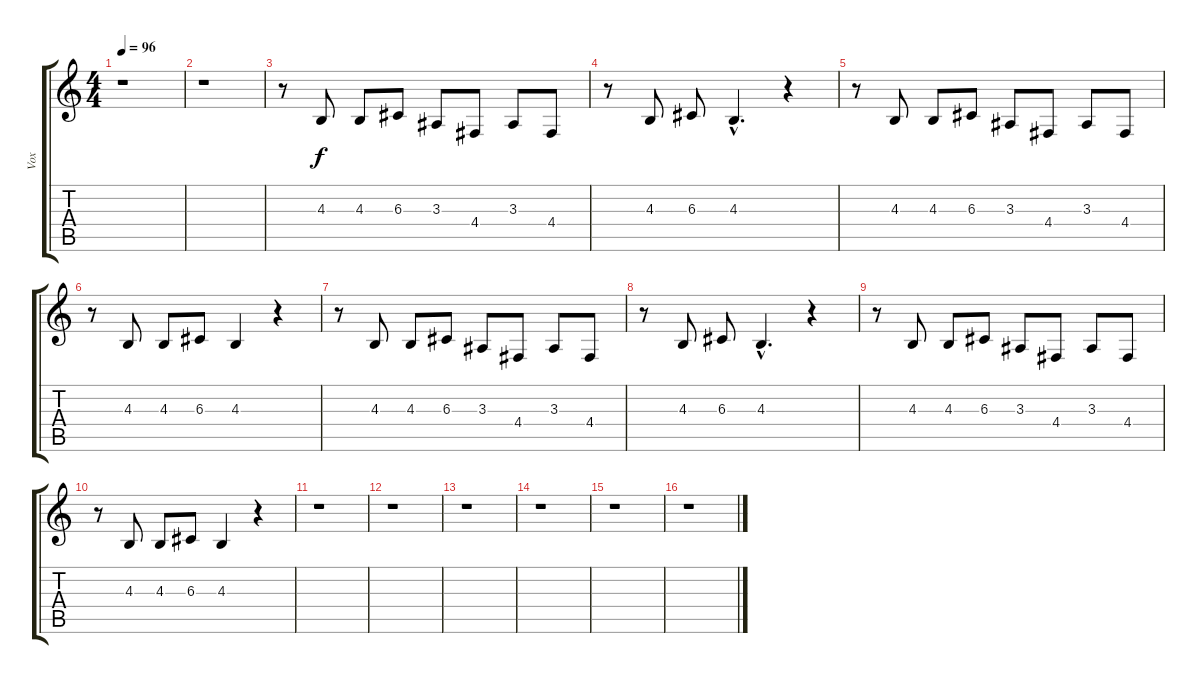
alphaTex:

\track ("Vox" "Vox") {instrument violin}
\staff {score tabs}
\tuning (E4 B3 G3 D3 A2 E2) {hide}
\ts (4 4)
\tempo 96
\clef g2
\ks c
r.1{dy f} |
r.1 |
r.8 4.3.8 4.3.8 6.3.8 3.3.8 4.4.8 3.3.8 4.4.8 |
r.8 4.3.8 6.3.8 4.3{hac}.4{d} r.4 |
r.8 4.3.8 4.3.8 6.3.8 3.3.8 4.4.8 3.3.8 4.4.8 |
r.8 4.3.8 4.3.8 6.3.8 4.3.4 r.4 |
r.8 4.3.8 4.3.8 6.3.8 3.3.8 4.4.8 3.3.8 4.4.8 |
r.8 4.3.8 6.3.8 4.3{hac}.4{d} r.4 |
r.8 4.3.8 4.3.8 6.3.8 3.3.8 4.4.8 3.3.8 4.4.8 |
r.8 4.3.8 4.3.8 6.3.8 4.3.4 r.4 |
r.1 |
r.1 |
r.1 |
r.1 |
r.1 |
r.1
